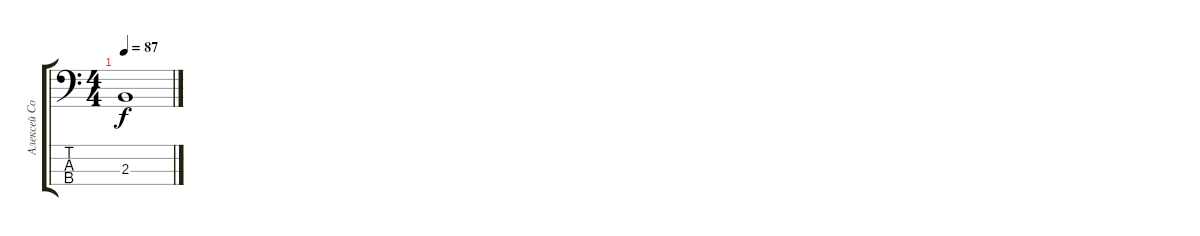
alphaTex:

\track ("Алексей Соловьев" "Алексей Со") {instrument electricbasspick}
\staff {score tabs}
\tuning (G2 D2 A1 E1) {hide}
\ts (4 4)
\tempo 87
\clef f4
\ks c
2.3.1{dy f}
